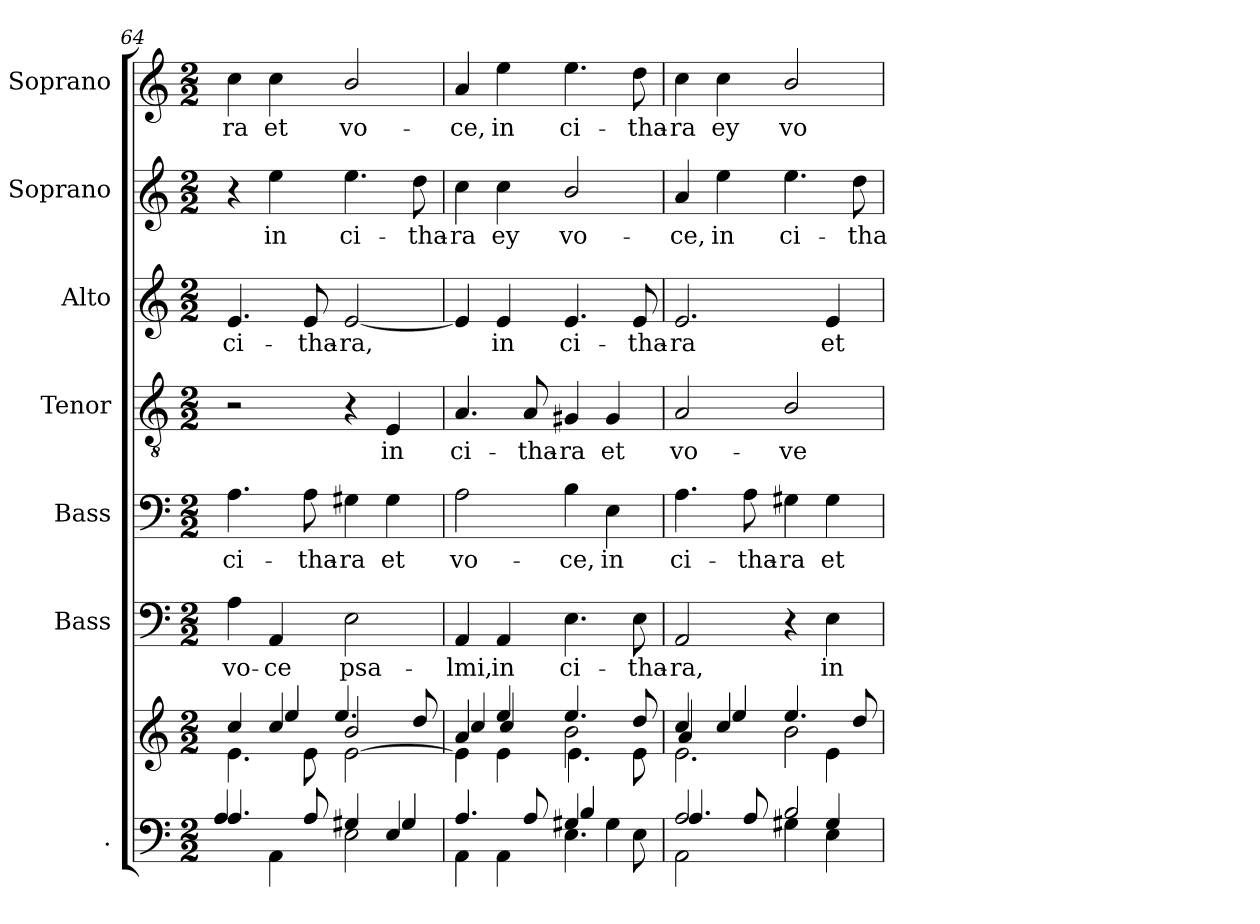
**kern	**kern	**kern	**text	**kern	**text	**kern	**text	**kern	**text	**kern	**text	**kern	**text
*part7	*part7	*part6	*part6	*part5	*part5	*part4	*part4	*part3	*part3	*part2	*part2	*part1	*part1
*staff8	*staff7	*staff6	*staff6	*staff5	*staff5	*staff4	*staff4	*staff3	*staff3	*staff2	*staff2	*staff1	*staff1
*I".	*	*I"Bass	*	*I"Bass	*	*I"Tenor	*	*I"Alto	*	*I"Soprano	*	*I"Soprano	*
*	*	*I'B.	*	*I'B.	*	*I'T.	*	*I'A.	*	*I'S.	*	*I'S.	*
*clefF4	*clefG2	*clefF4	*	*clefF4	*	*clefGv2	*	*clefG2	*	*clefG2	*	*clefG2	*
*	*	*	*	*	*	*ITrd7c12	*	*	*	*	*	*	*
*k[]	*k[]	*k[]	*	*k[]	*	*k[]	*	*k[]	*	*k[]	*	*k[]	*
*C:	*C:	*C:	*	*C:	*	*C:	*	*C:	*	*C:	*	*C:	*
*M2/2	*M2/2	*M2/2	*	*M2/2	*	*M2/2	*	*M2/2	*	*M2/2	*	*M2/2	*
=64	=64	=64	=64	=64	=64	=64	=64	=64	=64	=64	=64	=64	=64
*^	*^	*	*	*	*	*	*	*	*	*	*	*	*
*	*^	*	*^	*	*	*	*	*	*	*	*	*	*	*	*
!	!	!	!	!	!	!	!LO:LY:b:color=#000000	!	!	!	!	!	!	!	!	!	!
!	!	!	!	!	!	!	!	!	!LO:LY:b:color=#000000	!	!	!	!	!	!	!	!
!	!	!	!	!	!	!	!	!	!	!	!	!	!LO:LY:b:color=#000000	!	!	!	!
!	!	!	!	!	!	!	!	!	!	!	!	!	!	!	!	!	!LO:LY:b:color=#000000
2ryy	4.Ai/	4Ai/	4cci/	4ryy	4.ei\	4Ai\	vo-	4.Ai\	ci-	2r	.	4.ei/	ci-	4r	.	4cci\	-ra
!	!	!	!	!	!	!	!LO:LY:b:color=#000000	!	!	!	!	!	!	!	!	!	!
!	!	!	!	!	!	!	!	!	!	!	!	!	!	!	!LO:LY:b:color=#000000	!	!
!	!	!	!	!	!	!	!	!	!	!	!	!	!	!	!	!	!LO:LY:b:color=#000000
.	.	4AAi\	4cci/	4eei/	.	4AAi/	-ce	.	.	.	.	.	.	4eei\	in	4cci\	et
!	!	!	!	!	!	!	!	!	!LO:LY:b:color=#000000	!	!	!	!	!	!	!	!
!	!	!	!	!	!	!	!	!	!	!	!	!	!LO:LY:b:color=#000000	!	!	!	!
.	8Ai/	.	.	.	8ei\	.	.	8Ai\	-tha-	.	.	8ei/	-tha-	.	.	.	.
!	!	!	!	!	!	!	!LO:LY:b:color=#000000	!	!	!	!	!	!	!	!	!	!
!	!	!	!	!	!	!	!	!	!LO:LY:b:color=#000000	!	!	!	!	!	!	!	!
!	!	!	!	!	!	!	!	!	!	!	!	!	!LO:LY:b:color=#000000	!	!	!	!
!	!	!	!	!	!	!	!	!	!	!	!	!	!	!	!LO:LY:b:color=#000000	!	!
!	!	!	!	!	!	!	!	!	!	!	!	!	!	!	!	!	!LO:LY:b:color=#000000
4ryy	4G#Xi/	2Ei\	2bi/	4.eei/	[2ei\	2Ei\	psa-	4G#Xi\	-ra	4r	.	[2ei/	-ra,	4.eei\	ci-	2bi/	vo-
!	!	!	!	!	!	!	!	!	!LO:LY:b:color=#000000	!	!	!	!	!	!	!	!
!	!	!	!	!	!	!	!	!	!	!	!LO:LY:b:color=#000000	!	!	!	!	!	!
4Ei/	4G#i/	.	.	.	.	.	.	4G#i\	et	4EEi/	in	.	.	.	.	.	.
!	!	!	!	!	!	!	!	!	!	!	!	!	!	!	!LO:LY:b:color=#000000	!	!
.	.	.	.	8ddi/	.	.	.	.	.	.	.	.	.	8ddi\	-tha-	.	.
=65	=65	=65	=65	=65	=65	=65	=65	=65	=65	=65	=65	=65	=65	=65	=65	=65	=65
!	!	!	!	!	!	!	!LO:LY:b:color=#000000	!	!	!	!	!	!	!	!	!	!
!	!	!	!	!	!	!	!	!	!LO:LY:b:color=#000000	!	!	!	!	!	!	!	!
!	!	!	!	!	!	!	!	!	!	!	!LO:LY:b:color=#000000	!	!	!	!	!	!
!	!	!	!	!	!	!	!	!	!	!	!	!	!	!	!LO:LY:b:color=#000000	!	!
!	!	!	!	!	!	!	!	!	!	!	!	!	!	!	!	!	!LO:LY:b:color=#000000
4.Ai/	2ryy	4AAi\	4ai/	4cci/	4ei\]	4AAi/	-lmi,	2Ai\	vo-	4.AAi/	ci-	4ei/]	.	4cci\	-ra	4ai/	-ce,
!	!	!	!	!	!	!	!LO:LY:b:color=#000000	!	!	!	!	!	!	!	!	!	!
!	!	!	!	!	!	!	!	!	!	!	!	!	!LO:LY:b:color=#000000	!	!	!	!
!	!	!	!	!	!	!	!	!	!	!	!	!	!	!	!LO:LY:b:color=#000000	!	!
!	!	!	!	!	!	!	!	!	!	!	!	!	!	!	!	!	!LO:LY:b:color=#000000
.	.	4AAi\	4eei/	4cci/	4ei\	4AAi/	in	.	.	.	.	4ei/	in	4cci\	ey	4eei\	in
!	!	!	!	!	!	!	!	!	!	!	!LO:LY:b:color=#000000	!	!	!	!	!	!
8Ai/	.	.	.	.	.	.	.	.	.	8AAi/	-tha-	.	.	.	.	.	.
!	!	!	!	!	!	!	!LO:LY:b:color=#000000	!	!	!	!	!	!	!	!	!	!
!	!	!	!	!	!	!	!	!	!LO:LY:b:color=#000000	!	!	!	!	!	!	!	!
!	!	!	!	!	!	!	!	!	!	!	!LO:LY:b:color=#000000	!	!	!	!	!	!
!	!	!	!	!	!	!	!	!	!	!	!	!	!LO:LY:b:color=#000000	!	!	!	!
!	!	!	!	!	!	!	!	!	!	!	!	!	!	!	!LO:LY:b:color=#000000	!	!
!	!	!	!	!	!	!	!	!	!	!	!	!	!	!	!	!	!LO:LY:b:color=#000000
4G#Xi/	4Bi/	4.Ei\	4.eei/	2bi\	4.ei\	4.Ei\	ci-	4Bi\	-ce,	4GG#Xi/	-ra	4.ei/	ci-	2bi/	vo-	4.eei\	ci-
!	!	!	!	!	!	!	!	!	!LO:LY:b:color=#000000	!	!	!	!	!	!	!	!
!	!	!	!	!	!	!	!	!	!	!	!LO:LY:b:color=#000000	!	!	!	!	!	!
4G#i\	4ryy	.	.	.	.	.	.	4Ei\	in	4GG#i/	et	.	.	.	.	.	.
!	!	!	!	!	!	!	!LO:LY:b:color=#000000	!	!	!	!	!	!	!	!	!	!
!	!	!	!	!	!	!	!	!	!	!	!	!	!LO:LY:b:color=#000000	!	!	!	!
!	!	!	!	!	!	!	!	!	!	!	!	!	!	!	!	!	!LO:LY:b:color=#000000
.	.	8Ei\	8ddi/	.	8ei\	8Ei\	-tha-	.	.	.	.	8ei/	-tha-	.	.	8ddi\	-tha-
=66	=66	=66	=66	=66	=66	=66	=66	=66	=66	=66	=66	=66	=66	=66	=66	=66	=66
!	!	!	!	!	!	!	!LO:LY:b:color=#000000	!	!	!	!	!	!	!	!	!	!
!	!	!	!	!	!	!	!	!	!LO:LY:b:color=#000000	!	!	!	!	!	!	!	!
!	!	!	!	!	!	!	!	!	!	!	!LO:LY:b:color=#000000	!	!	!	!	!	!
!	!	!	!	!	!	!	!	!	!	!	!	!	!LO:LY:b:color=#000000	!	!	!	!
!	!	!	!	!	!	!	!	!	!	!	!	!	!	!	!LO:LY:b:color=#000000	!	!
!	!	!	!	!	!	!	!	!	!	!	!	!	!	!	!	!	!LO:LY:b:color=#000000
2Ai/	4.Ai/	2AAi\	4cci/	4ai/	2.ei\	2AAi/	-ra,	4.Ai\	ci-	2AAi/	vo-	2.ei/	-ra	4ai/	-ce,	4cci\	-ra
!	!	!	!	!	!	!	!	!	!	!	!	!	!	!	!LO:LY:b:color=#000000	!	!
!	!	!	!	!	!	!	!	!	!	!	!	!	!	!	!	!	!LO:LY:b:color=#000000
.	.	.	4cci/	4eei/	.	.	.	.	.	.	.	.	.	4eei\	in	4cci\	ey
!	!	!	!	!	!	!	!	!	!LO:LY:b:color=#000000	!	!	!	!	!	!	!	!
.	8Ai/	.	.	.	.	.	.	8Ai\	-tha-	.	.	.	.	.	.	.	.
!	!	!	!	!	!	!	!	!	!LO:LY:b:color=#000000	!	!	!	!	!	!	!	!
!	!	!	!	!	!	!	!	!	!	!	!LO:LY:b:color=#000000	!	!	!	!	!	!
!	!	!	!	!	!	!	!	!	!	!	!	!	!	!	!LO:LY:b:color=#000000	!	!
!	!	!	!	!	!	!	!	!	!	!	!	!	!	!	!	!	!LO:LY:b:color=#000000
2Bi/	4G#Xi\	4ryy	2bi\	4.eei/	.	4r	.	4G#Xi\	-ra	2BBi/	-ve	.	.	4.eei\	ci-	2bi/	vo-
!	!	!	!	!	!	!	!LO:LY:b:color=#000000	!	!	!	!	!	!	!	!	!	!
!	!	!	!	!	!	!	!	!	!LO:LY:b:color=#000000	!	!	!	!	!	!	!	!
!	!	!	!	!	!	!	!	!	!	!	!	!	!LO:LY:b:color=#000000	!	!	!	!
.	4G#i/	4Ei\	.	.	4ei\	4Ei\	in	4G#i\	et	.	.	4ei/	et	.	.	.	.
!	!	!	!	!	!	!	!	!	!	!	!	!	!	!	!LO:LY:b:color=#000000	!	!
.	.	.	.	8ddi/	.	.	.	.	.	.	.	.	.	8ddi\	-tha-	.	.
*v	*v	*v	*	*	*	*	*	*	*	*	*	*	*	*	*	*	*
*	*v	*v	*v	*	*	*	*	*	*	*	*	*	*	*	*
=	=	=	=	=	=	=	=	=	=	=	=	=	=
*-	*-	*-	*-	*-	*-	*-	*-	*-	*-	*-	*-	*-	*-
